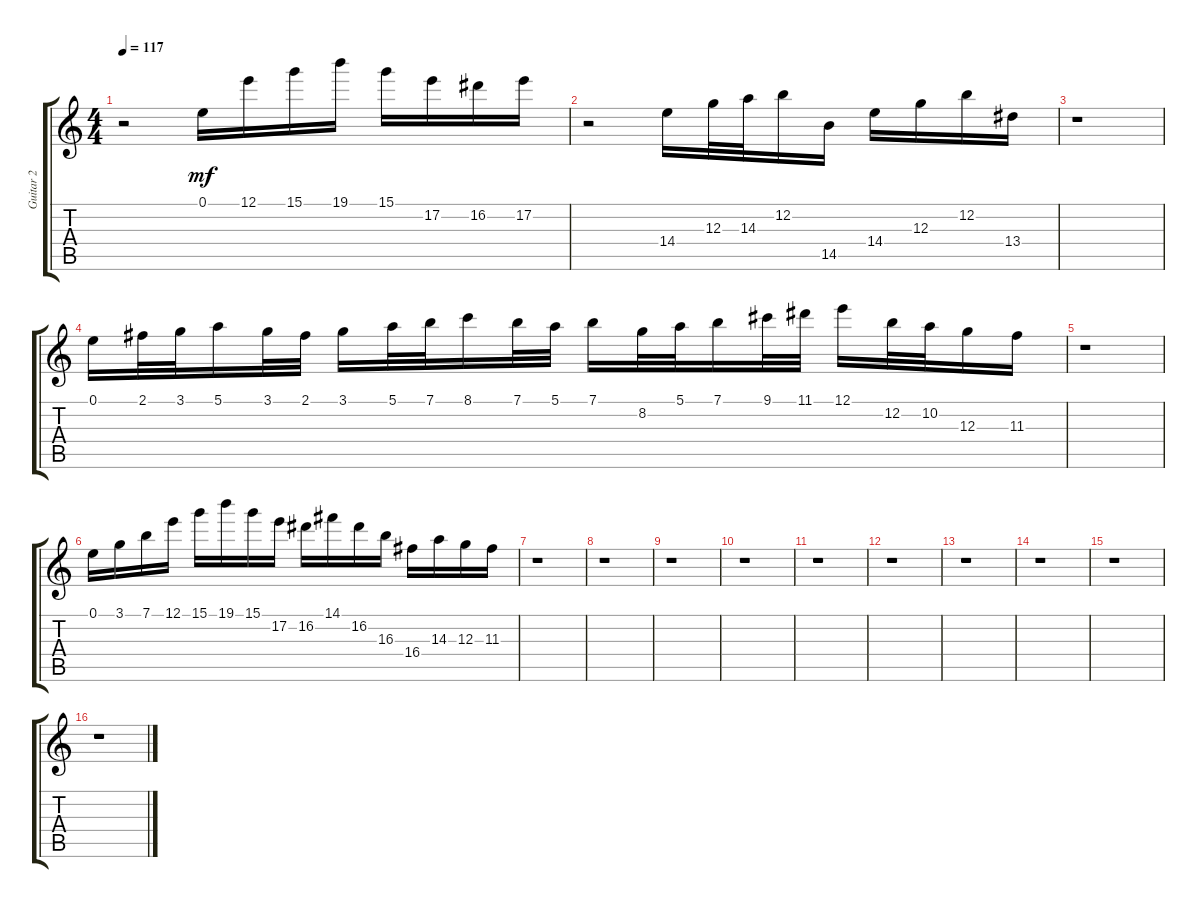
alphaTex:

\track ("Guitar 2" "Guitar 2") {instrument distortionguitar}
\staff {score tabs}
\tuning (E4 B3 G3 D3 A2 E2) {hide}
\ts (4 4)
\tempo 117
\clef g2
\ks c
r.2{dy f} 0.1.16{dy mf} 12.1.16 15.1.16 19.1.16 15.1.16 17.2.16 16.2.16 17.2.16 |
r.2 14.4.16 12.3.32 14.3.32 12.2.16 14.5.16 14.4.16 12.3.16 12.2.16 13.4.16 |
r.1 |
0.1.16 2.1.32 3.1.32 5.1.16 3.1.32 2.1.32 3.1.16 5.1.32 7.1.32 8.1.16 7.1.32 5.1.32 7.1.16 8.2.32 5.1.32 7.1.16 9.1.32 11.1.32 12.1.16 12.2.32 10.2.32 12.3.16 11.3.16 |
r.1 |
0.1.16 3.1.16 7.1.16 12.1.16 15.1.16 19.1.16 15.1.16 17.2.16 16.2.16 14.1.16 16.2.16 16.3.16 16.4.16 14.3.16 12.3.16 11.3.16 |
r.1 |
r.1 |
r.1 |
r.1 |
r.1 |
r.1 |
r.1 |
r.1 |
r.1 |
r.1
